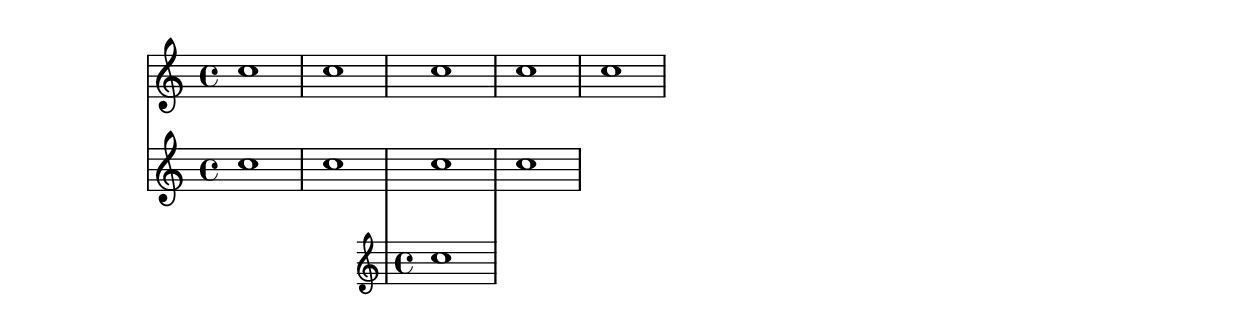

\version "2.3.4"

% definitely wil be renamed to something.
%{
(Message vers:9)
To: Adrian Mariano <adrian@camcornelledu>.
cc: gnu-music-discuss@gnu.org
Subject: Re: Switching from one staff to two staves 
Reply-To: janneke@gnu.org
In-reply-to: Your message of "Tue, 19 Jan 1999 12:27:10 EST."
             <199901191727.MAA29757@avalanchecamcornelledu>. 
Date: Wed, 20 Jan 1999 09:39:22 +0100
From: Jan Nieuwenhuizen <jan@beavis-nt>

On Tuesday, 19 January 1999, Adrian Mariano writes:

>> I want to typeset something which starts out with just one staff and then
>> harmony comes in and there are two staves.  I can't figure out how to do
>> this.  I get an extra blank staff during the second section (using
>> Lily 1.1.15):

There used to be an example called 'multi.ly'...
Try this (we'll include it in pl23/24):

extra-staff.ly:
%}


\header{ texidoc="@cindex Staff Extra
@cindex Staff Ossia
You can add (possibly temporarily) an extra staff after the beginning of 
a piece. "
}

\score {
	<<
		\new Staff \relative c''{ c1 c c c c }
		\new StaffGroup \relative c''{ 
			\new Staff 
			c1 c
			<< c1 \new Staff { c1 } >>
			c
		}
	>>
  	\paper {
		raggedright = ##t
		\context{
			\Score

		}
	}
}




